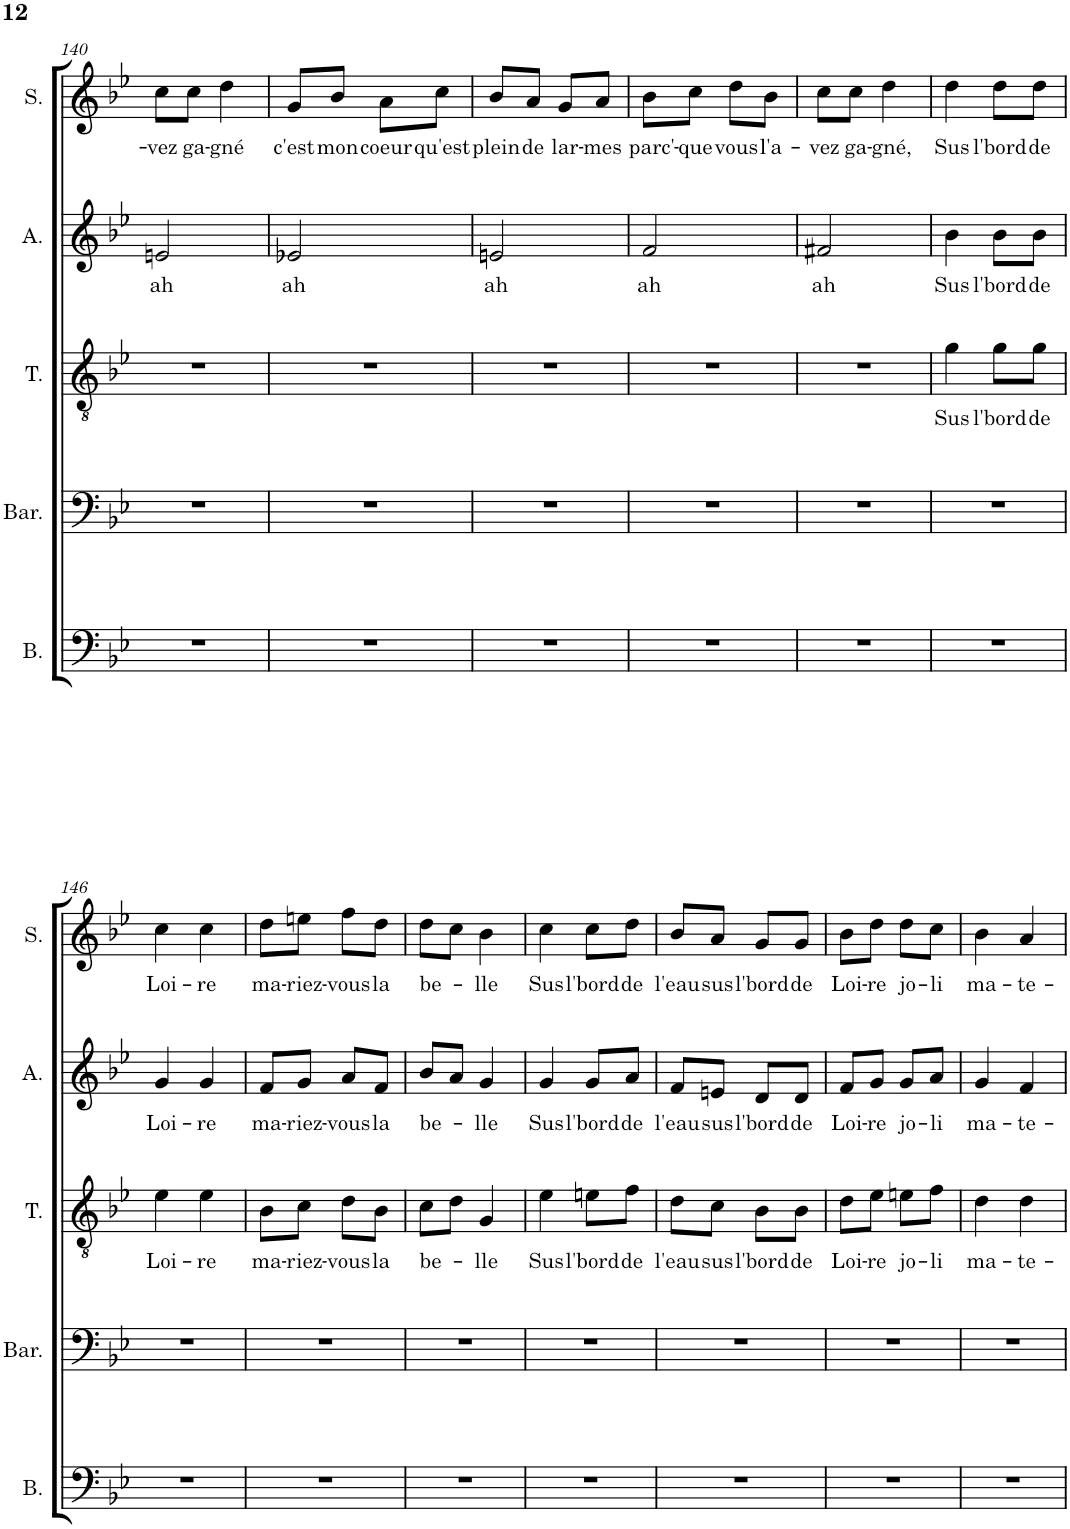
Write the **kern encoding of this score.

**kern	**kern	**kern	**text	**kern	**text	**kern	**text
*part5	*part4	*part3	*part3	*part2	*part2	*part1	*part1
*staff5	*staff4	*staff3	*staff3	*staff2	*staff2	*staff1	*staff1
*I"Bass	*I"Baryton	*I"Tenor	*	*I"Alto	*	*I"Soprano	*
*I'B.	*I'Bar.	*I'T.	*	*I'A.	*	*I'S.	*
!!LO:PB:g=z
*clefF4	*clefF4	*clefGv2	*	*clefG2	*	*clefG2	*
*k[b-e-]	*k[b-e-]	*k[b-e-]	*	*k[b-e-]	*	*k[b-e-]	*
*M2/4	*M2/4	*M2/4	*	*M2/4	*	*M2/4	*
=140	=140	=140	=140	=140	=140	=140	=140
!	!	!	!	!	!LO:LY:b	!	!LO:LY:b
2r	2r	2r	.	2en/	ah	8cc\L	-vez
!	!	!	!	!	!	!	!LO:LY:b
.	.	.	.	.	.	8cc\J	ga-
!	!	!	!	!	!	!	!LO:LY:b
.	.	.	.	.	.	4dd\	-gné
=141	=141	=141	=141	=141	=141	=141	=141
!	!	!	!	!	!LO:LY:b	!	!LO:LY:b
2r	2r	2r	.	2e-X/	ah	8g/L	c'est
!	!	!	!	!	!	!	!LO:LY:b
.	.	.	.	.	.	8b-/J	mon
!	!	!	!	!	!	!	!LO:LY:b
.	.	.	.	.	.	8a\L	coeur
!	!	!	!	!	!	!	!LO:LY:b
.	.	.	.	.	.	8cc\J	qu'est
=142	=142	=142	=142	=142	=142	=142	=142
!	!	!	!	!	!LO:LY:b	!	!LO:LY:b
2r	2r	2r	.	2en/	ah	8b-/L	plein
!	!	!	!	!	!	!	!LO:LY:b
.	.	.	.	.	.	8a/J	de
!	!	!	!	!	!	!	!LO:LY:b
.	.	.	.	.	.	8g/L	lar-
!	!	!	!	!	!	!	!LO:LY:b
.	.	.	.	.	.	8a/J	-mes
=143	=143	=143	=143	=143	=143	=143	=143
!	!	!	!	!	!LO:LY:b	!	!LO:LY:b
2r	2r	2r	.	2f/	ah	8b-\L	parc'-
!	!	!	!	!	!	!	!LO:LY:b
.	.	.	.	.	.	8cc\J	-que
!	!	!	!	!	!	!	!LO:LY:b
.	.	.	.	.	.	8dd\L	vous
!	!	!	!	!	!	!	!LO:LY:b
.	.	.	.	.	.	8b-\J	l'a-
=144	=144	=144	=144	=144	=144	=144	=144
!	!	!	!	!	!LO:LY:b	!	!LO:LY:b
2r	2r	2r	.	2f#X/	ah	8cc\L	-vez
!	!	!	!	!	!	!	!LO:LY:b
.	.	.	.	.	.	8cc\J	ga-
!	!	!	!	!	!	!	!LO:LY:b
.	.	.	.	.	.	4dd\	-gné,
=145	=145	=145	=145	=145	=145	=145	=145
!	!	!	!LO:LY:b	!	!LO:LY:b	!	!LO:LY:b
2r	2r	4g\	Sus	4b-\	Sus	4dd\	Sus
!	!	!	!LO:LY:b	!	!LO:LY:b	!	!LO:LY:b
.	.	8g\L	l'bord	8b-\L	l'bord	8dd\L	l'bord
!	!	!	!LO:LY:b	!	!LO:LY:b	!	!LO:LY:b
.	.	8g\J	de	8b-\J	de	8dd\J	de
!!LO:LB:g=z
=146	=146	=146	=146	=146	=146	=146	=146
!	!	!	!LO:LY:b	!	!LO:LY:b	!	!LO:LY:b
2r	2r	4e-\	Loi-	4g/	Loi-	4cc\	Loi-
!	!	!	!LO:LY:b	!	!LO:LY:b	!	!LO:LY:b
.	.	4e-\	-re	4g/	-re	4cc\	-re
=147	=147	=147	=147	=147	=147	=147	=147
!	!	!	!LO:LY:b	!	!LO:LY:b	!	!LO:LY:b
2r	2r	8B-\L	ma-	8f/L	ma-	8dd\L	ma-
!	!	!	!LO:LY:b	!	!LO:LY:b	!	!LO:LY:b
.	.	8c\J	-riez-	8g/J	-riez-	8een\J	-riez-
!	!	!	!LO:LY:b	!	!LO:LY:b	!	!LO:LY:b
.	.	8d\L	-vous	8a/L	-vous	8ff\L	-vous
!	!	!	!LO:LY:b	!	!LO:LY:b	!	!LO:LY:b
.	.	8B-\J	la	8f/J	la	8dd\J	la
=148	=148	=148	=148	=148	=148	=148	=148
!	!	!	!LO:LY:b	!	!LO:LY:b	!	!LO:LY:b
2r	2r	8c\L	be-	8b-/L	be-	8dd\L	be-
.	.	8d\J	.	8a/J	.	8cc\J	.
!	!	!	!LO:LY:b	!	!LO:LY:b	!	!LO:LY:b
.	.	4G/	-lle	4g/	-lle	4b-\	-lle
=149	=149	=149	=149	=149	=149	=149	=149
!	!	!	!LO:LY:b	!	!LO:LY:b	!	!LO:LY:b
2r	2r	4e-\	Sus	4g/	Sus	4cc\	Sus
!	!	!	!LO:LY:b	!	!LO:LY:b	!	!LO:LY:b
.	.	8en\L	l'bord	8g/L	l'bord	8cc\L	l'bord
!	!	!	!LO:LY:b	!	!LO:LY:b	!	!LO:LY:b
.	.	8f\J	de	8a/J	de	8dd\J	de
=150	=150	=150	=150	=150	=150	=150	=150
!	!	!	!LO:LY:b	!	!LO:LY:b	!	!LO:LY:b
2r	2r	8d\L	l'eau	8f/L	l'eau	8b-/L	l'eau
!	!	!	!LO:LY:b	!	!LO:LY:b	!	!LO:LY:b
.	.	8c\J	sus	8en/J	sus	8a/J	sus
!	!	!	!LO:LY:b	!	!LO:LY:b	!	!LO:LY:b
.	.	8B-\L	l'bord	8d/L	l'bord	8g/L	l'bord
!	!	!	!LO:LY:b	!	!LO:LY:b	!	!LO:LY:b
.	.	8B-\J	de	8d/J	de	8g/J	de
=151	=151	=151	=151	=151	=151	=151	=151
!	!	!	!LO:LY:b	!	!LO:LY:b	!	!LO:LY:b
2r	2r	8d\L	Loi-	8f/L	Loi-	8b-\L	Loi-
!	!	!	!LO:LY:b	!	!LO:LY:b	!	!LO:LY:b
.	.	8e-\J	-re	8g/J	-re	8dd\J	-re
!	!	!	!LO:LY:b	!	!LO:LY:b	!	!LO:LY:b
.	.	8en\L	jo-	8g/L	jo-	8dd\L	jo-
!	!	!	!LO:LY:b	!	!LO:LY:b	!	!LO:LY:b
.	.	8f\J	-li	8a/J	-li	8cc\J	-li
=152	=152	=152	=152	=152	=152	=152	=152
!	!	!	!LO:LY:b	!	!LO:LY:b	!	!LO:LY:b
2r	2r	4d\	ma-	4g/	ma-	4b-\	ma-
!	!	!	!LO:LY:b	!	!LO:LY:b	!	!LO:LY:b
.	.	4d\	-te-	4f/	-te-	4a/	-te-
=	=	=	=	=	=	=	=
*-	*-	*-	*-	*-	*-	*-	*-
